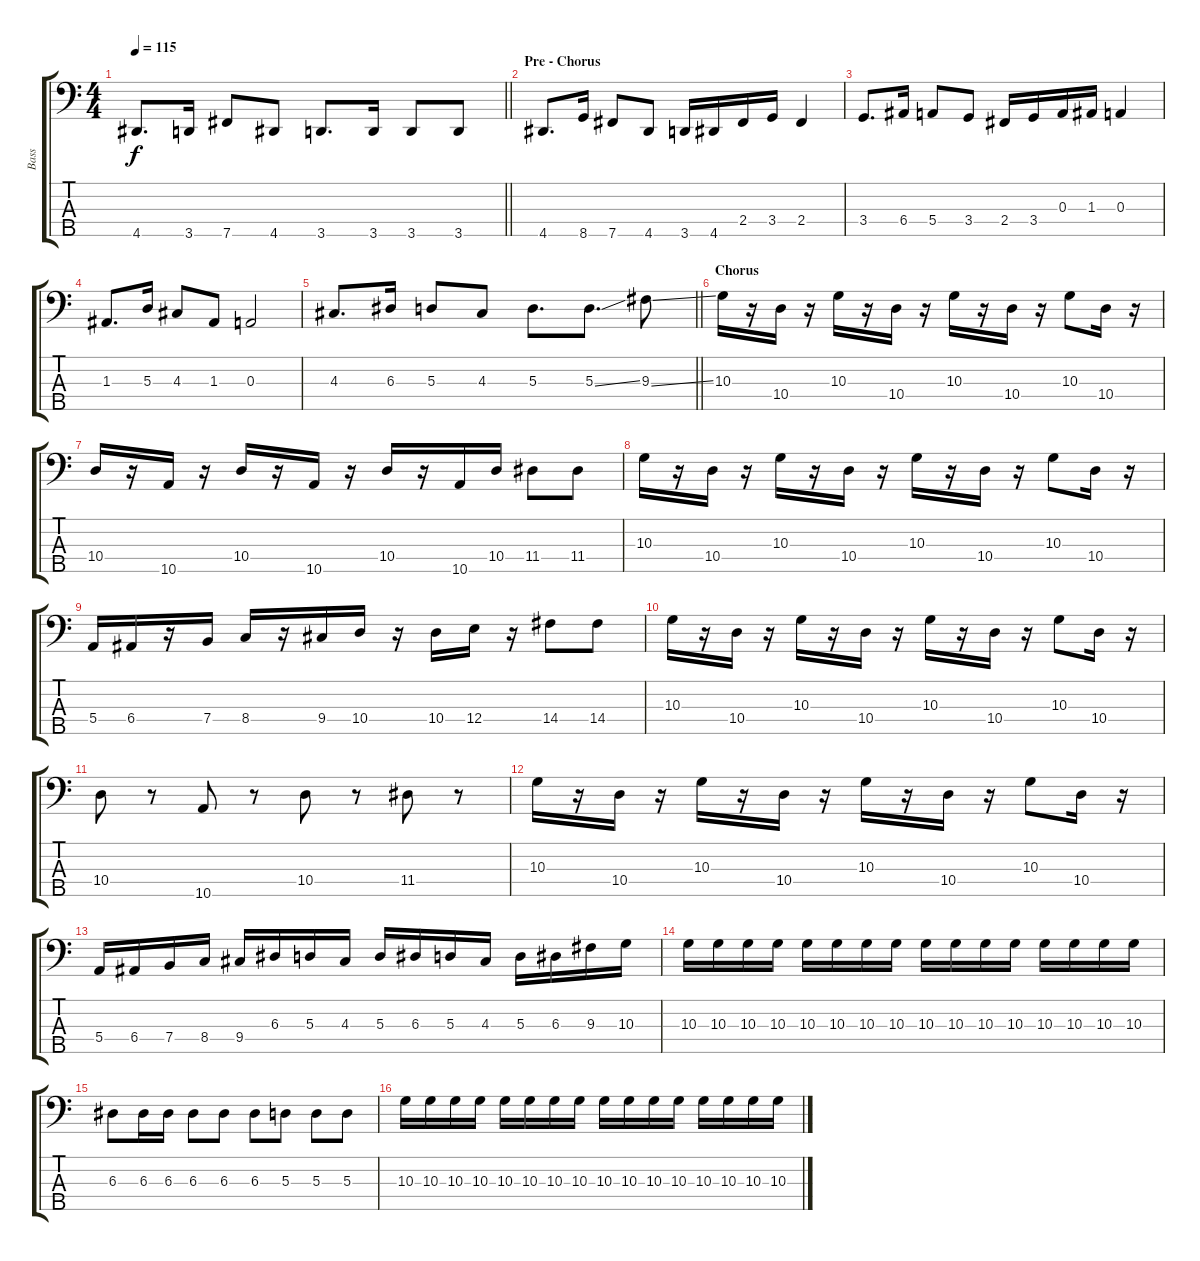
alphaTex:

\track ("Bass" "Bass") {instrument electricbassfinger}
\staff {score tabs}
\tuning (G2 D2 A1 E1 B0) {hide}
\ts (4 4)
\tempo 115
\clef f4
\barLineRight lightlight
\ks c
4.5.8{d dy f} 3.5.16 7.5.8 4.5.8 3.5.8{d} 3.5.16 3.5.8 3.5.8 |
\section ("" "Pre - Chorus")
4.5.8{d} 8.5.16 7.5.8 4.5.8 3.5.16 4.5.16 2.4.16 3.4.16 2.4.4 |
3.4.8{d} 6.4.16 5.4.8 3.4.8 2.4.16 3.4.16 0.3.16 1.3.16 0.3.4 |
1.3.8{d} 5.3.16 4.3.8 1.3.8 0.3.2 |
\barLineRight lightlight
4.3.8{d} 6.3.16 5.3.8 4.3.8 5.3.8{d} 5.3{ss}.8{d} 9.3{ss}.8 |
\section ("" "Chorus")
10.3.16 r.16 10.4.16 r.16 10.3.16 r.16 10.4.16 r.16 10.3.16 r.16 10.4.16 r.16 10.3.8 10.4.16 r.16 |
10.4.16 r.16 10.5.16 r.16 10.4.16 r.16 10.5.16 r.16 10.4.16 r.16 10.5.16 10.4.16 11.4.8 11.4.8 |
10.3.16 r.16 10.4.16 r.16 10.3.16 r.16 10.4.16 r.16 10.3.16 r.16 10.4.16 r.16 10.3.8 10.4.16 r.16 |
5.4.16 6.4.16 r.16 7.4.16 8.4.16 r.16 9.4.16 10.4.16 r.16 10.4.16 12.4.16 r.16 14.4.8 14.4.8 |
10.3.16 r.16 10.4.16 r.16 10.3.16 r.16 10.4.16 r.16 10.3.16 r.16 10.4.16 r.16 10.3.8 10.4.16 r.16 |
10.4.8 r.8 10.5.8 r.8 10.4.8 r.8 11.4.8 r.8 |
10.3.16 r.16 10.4.16 r.16 10.3.16 r.16 10.4.16 r.16 10.3.16 r.16 10.4.16 r.16 10.3.8 10.4.16 r.16 |
5.4.16 6.4.16 7.4.16 8.4.16 9.4.16 6.3.16 5.3.16 4.3.16 5.3.16 6.3.16 5.3.16 4.3.16 5.3.16 6.3.16 9.3.16 10.3.16 |
10.3.16 10.3.16 10.3.16 10.3.16 10.3.16 10.3.16 10.3.16 10.3.16 10.3.16 10.3.16 10.3.16 10.3.16 10.3.16 10.3.16 10.3.16 10.3.16 |
6.3.8 6.3.16 6.3.16 6.3.8 6.3.8 6.3.8 5.3.8 5.3.8 5.3.8 |
10.3.16 10.3.16 10.3.16 10.3.16 10.3.16 10.3.16 10.3.16 10.3.16 10.3.16 10.3.16 10.3.16 10.3.16 10.3.16 10.3.16 10.3.16 10.3.16
